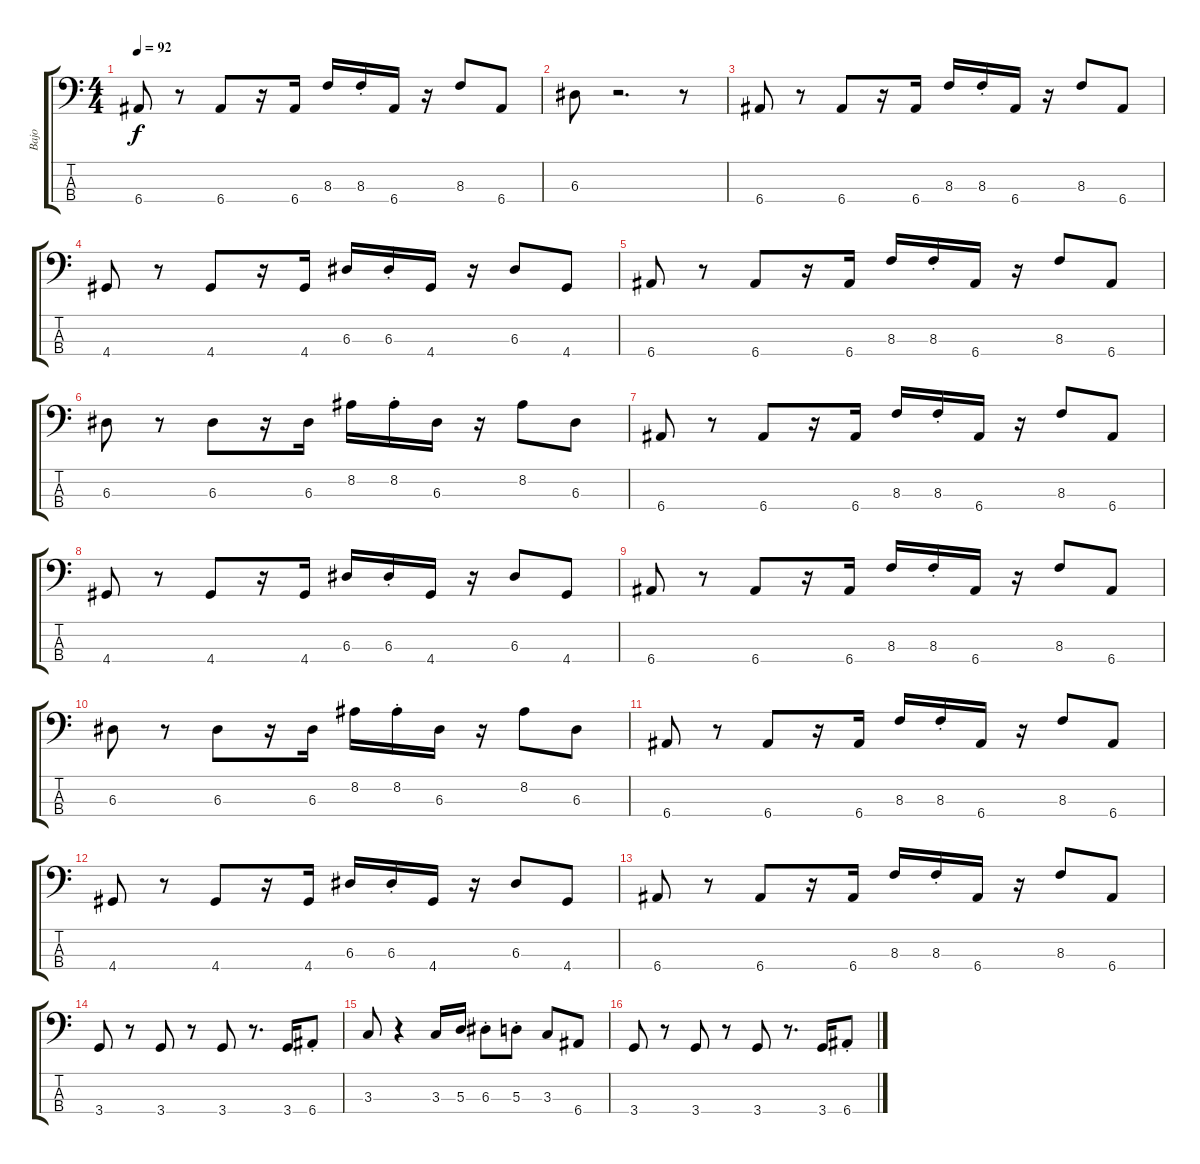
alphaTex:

\track ("Bajo" "Bajo") {instrument electricbassfinger}
\staff {score tabs}
\tuning (G2 D2 A1 E1) {hide}
\ts (4 4)
\tempo 92
\clef f4
\ks c
6.4.8{dy f} r.8 6.4.8 r.16 6.4.16 8.3.16 8.3{st}.16 6.4.16 r.16 8.3.8 6.4.8 |
6.3.8 r.2{d} r.8 |
6.4.8 r.8 6.4.8 r.16 6.4.16 8.3.16 8.3{st}.16 6.4.16 r.16 8.3.8 6.4.8 |
4.4.8 r.8 4.4.8 r.16 4.4.16 6.3.16 6.3{st}.16 4.4.16 r.16 6.3.8 4.4.8 |
6.4.8 r.8 6.4.8 r.16 6.4.16 8.3.16 8.3{st}.16 6.4.16 r.16 8.3.8 6.4.8 |
6.3.8 r.8 6.3.8 r.16 6.3.16 8.2.16 8.2{st}.16 6.3.16 r.16 8.2.8 6.3.8 |
6.4.8 r.8 6.4.8 r.16 6.4.16 8.3.16 8.3{st}.16 6.4.16 r.16 8.3.8 6.4.8 |
4.4.8 r.8 4.4.8 r.16 4.4.16 6.3.16 6.3{st}.16 4.4.16 r.16 6.3.8 4.4.8 |
6.4.8 r.8 6.4.8 r.16 6.4.16 8.3.16 8.3{st}.16 6.4.16 r.16 8.3.8 6.4.8 |
6.3.8 r.8 6.3.8 r.16 6.3.16 8.2.16 8.2{st}.16 6.3.16 r.16 8.2.8 6.3.8 |
6.4.8 r.8 6.4.8 r.16 6.4.16 8.3.16 8.3{st}.16 6.4.16 r.16 8.3.8 6.4.8 |
4.4.8 r.8 4.4.8 r.16 4.4.16 6.3.16 6.3{st}.16 4.4.16 r.16 6.3.8 4.4.8 |
6.4.8 r.8 6.4.8 r.16 6.4.16 8.3.16 8.3{st}.16 6.4.16 r.16 8.3.8 6.4.8 |
3.4.8 r.8 3.4.8 r.8 3.4.8 r.8{d} 3.4.16 6.4{st}.8 |
3.3.8 r.4 3.3.16 5.3.16 6.3{st}.8 5.3{st}.8 3.3.8 6.4.8 |
3.4.8 r.8 3.4.8 r.8 3.4.8 r.8{d} 3.4.16 6.4{st}.8
